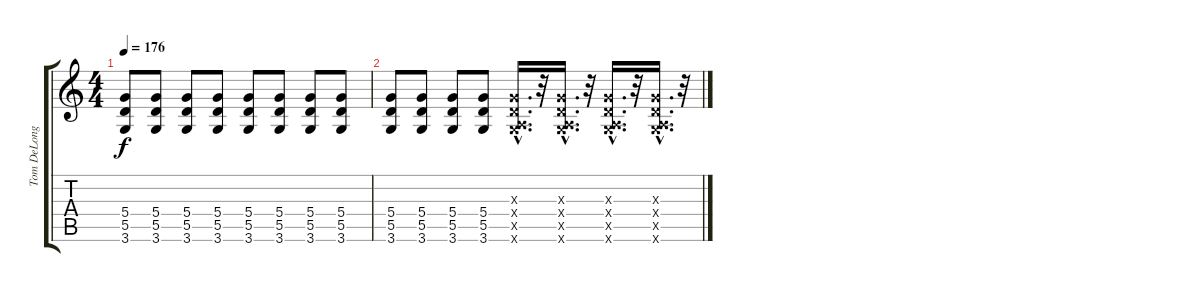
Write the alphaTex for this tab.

\track ("Tom DeLonge - Guitar 2" "Tom DeLong") {instrument distortionguitar}
\staff {score tabs}
\tuning (E4 B3 G3 D3 A2 E2) {hide}
\ts (4 4)
\tempo 176
\clef g2
\ks c
(5.4 5.5 3.6).8{dy f} (5.4 5.5 3.6).8 (5.4 5.5 3.6).8 (5.4 5.5 3.6).8 (5.4 5.5 3.6).8 (5.4 5.5 3.6).8 (5.4 5.5 3.6).8 (5.4 5.5 3.6).8 |
(5.4 5.5 3.6).8 (5.4 5.5 3.6).8 (5.4 5.5 3.6).8 (5.4 5.5 3.6).8 (0.3{hac x} 0.4{hac x} 0.5{hac x} 3.6{hac x}).16{d} r.32 (0.3{hac x} 0.4{hac x} 0.5{hac x} 3.6{hac x}).16{d} r.32 (0.3{hac x} 0.4{hac x} 0.5{hac x} 3.6{hac x}).16{d} r.32 (0.3{hac x} 0.4{hac x} 0.5{hac x} 3.6{hac x}).16{d} r.32
